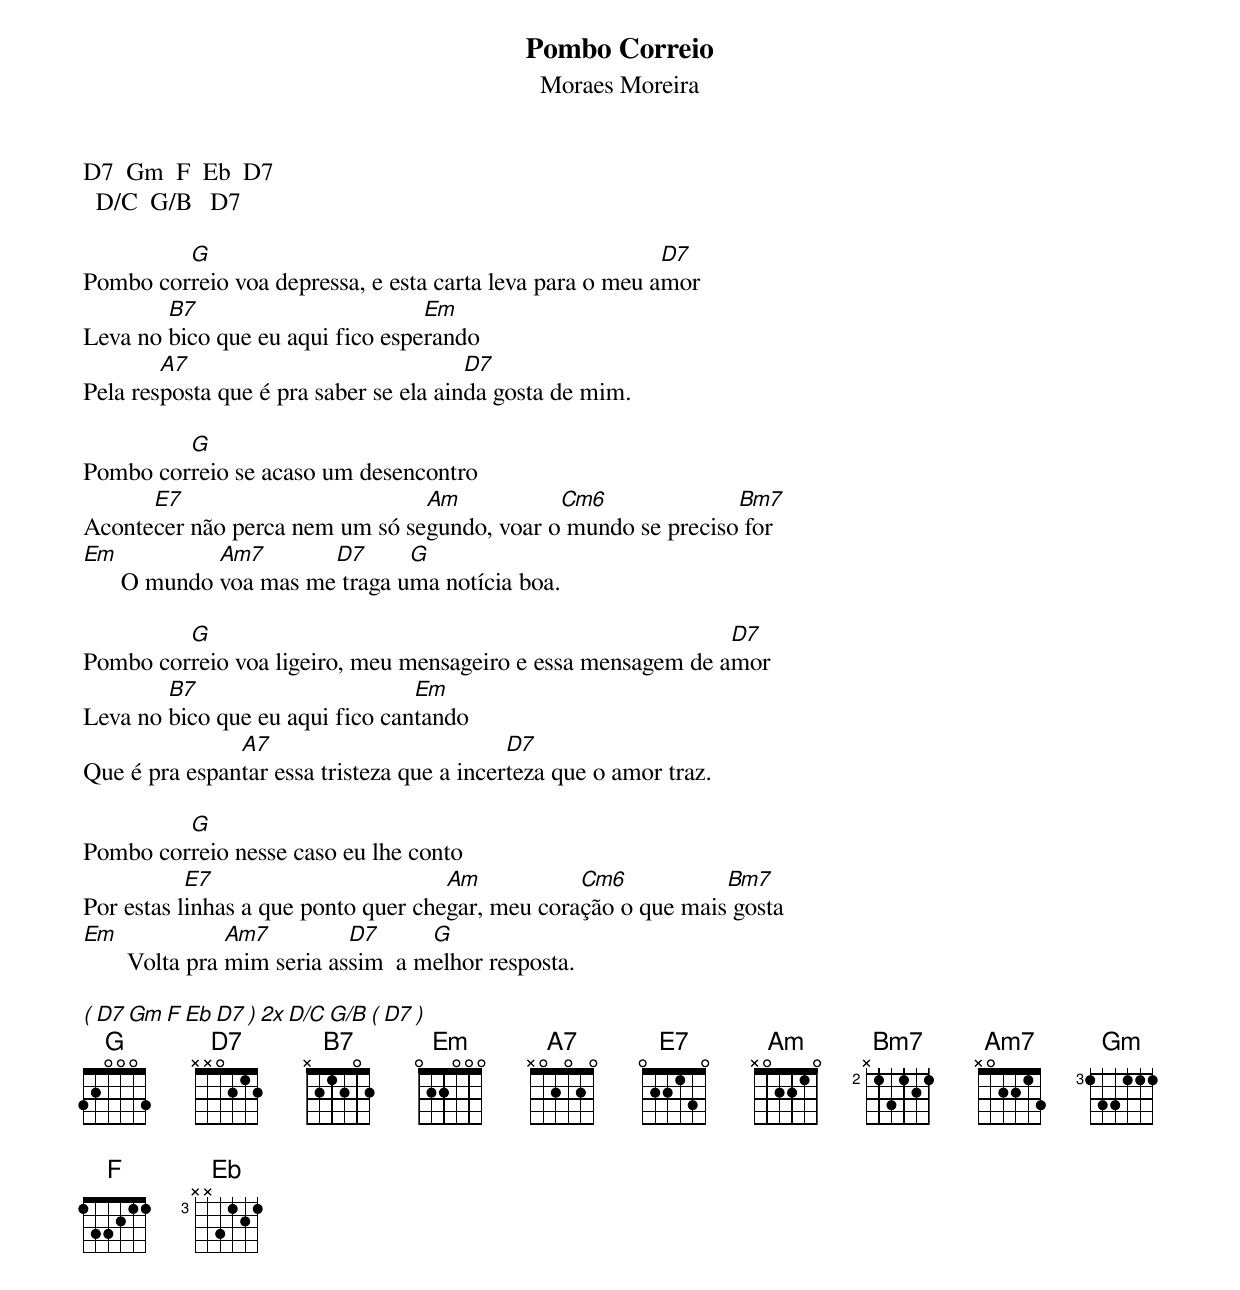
Pombo Correio
Moraes Moreira

D7  Gm  F  Eb  D7
  D/C  G/B   D7

         G                                                D7
Pombo correio voa depressa, e esta carta leva para o meu amor
        B7                        Em
Leva no bico que eu aqui fico esperando
        A7                              D7
Pela resposta que é pra saber se ela ainda gosta de mim.

         G
Pombo correio se acaso um desencontro
      E7                        Am           Cm6              Bm7
Acontecer não perca nem um só segundo, voar o mundo se preciso for
Em            Am7       D7      G
      O mundo voa mas me traga uma notícia boa.

         G                                                    D7
Pombo correio voa ligeiro, meu mensageiro e essa mensagem de amor
        B7                       Em
Leva no bico que eu aqui fico cantando
               A7                           D7
Que é pra espantar essa tristeza que a incerteza que o amor traz.

         G
Pombo correio nesse caso eu lhe conto
           E7                        Am           Cm6           Bm7
Por estas linhas a que ponto quer chegar, meu coração o que mais gosta
Em               Am7         D7      G
       Volta pra mim seria assim  a melhor resposta.

( D7  Gm  F  Eb  D7 ) 2x  D/C  G/B  ( D7 )
